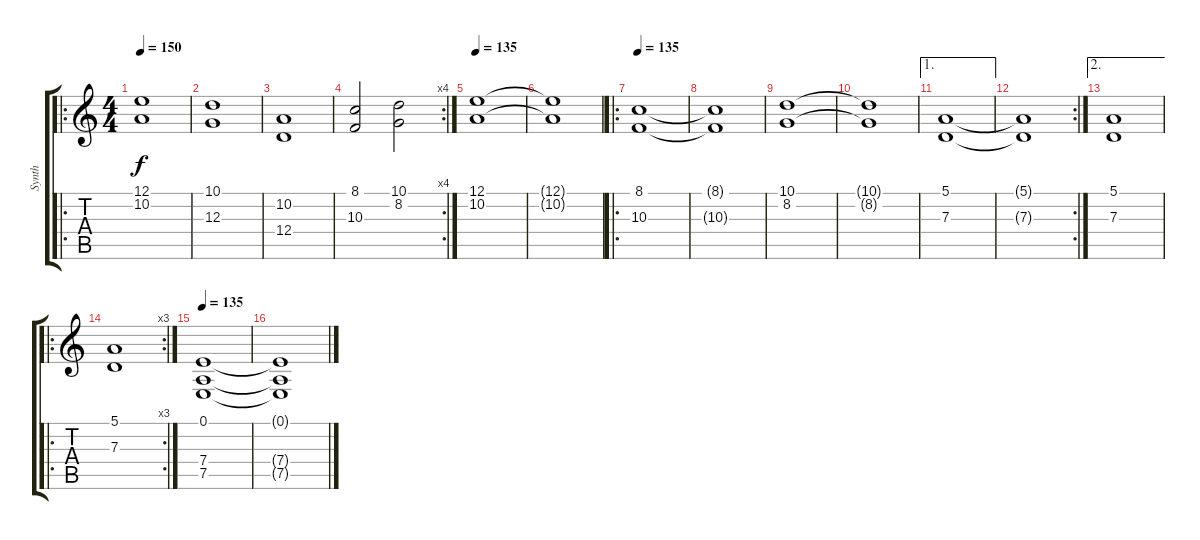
\track ("Synth" "Synth") {instrument synthstrings2}
\staff {score tabs}
\tuning (E4 B3 G3 D3 A2 E2) {hide}
\ro
\ts (4 4)
\tempo 150
\tempo 135
\tempo 150
\clef g2
\ks c
(12.1 10.2).1{dy f instrument synthstrings2} |
(10.1 12.3).1 |
(10.2 12.4).1 |
\rc 4
(8.1 10.3).2 (10.1 8.2).2 |
\tempo 135
(12.1 10.2).1 |
(12.1{t} 10.2{t}).1 |
\ro
\tempo 135
(8.1 10.3).1 |
(8.1{t} 10.3{t}).1 |
(10.1 8.2).1 |
(10.1{t} 8.2{t}).1 |
\ae 1
(5.1 7.3).1 |
\rc 2
(5.1{t} 7.3{t}).1 |
\ae 2
(5.1 7.3).1 |
\ro
\rc 3
(5.1 7.3).1 |
\tempo 135
(0.1 7.4 7.5).1 |
(0.1{t} 7.4{t} 7.5{t}).1
